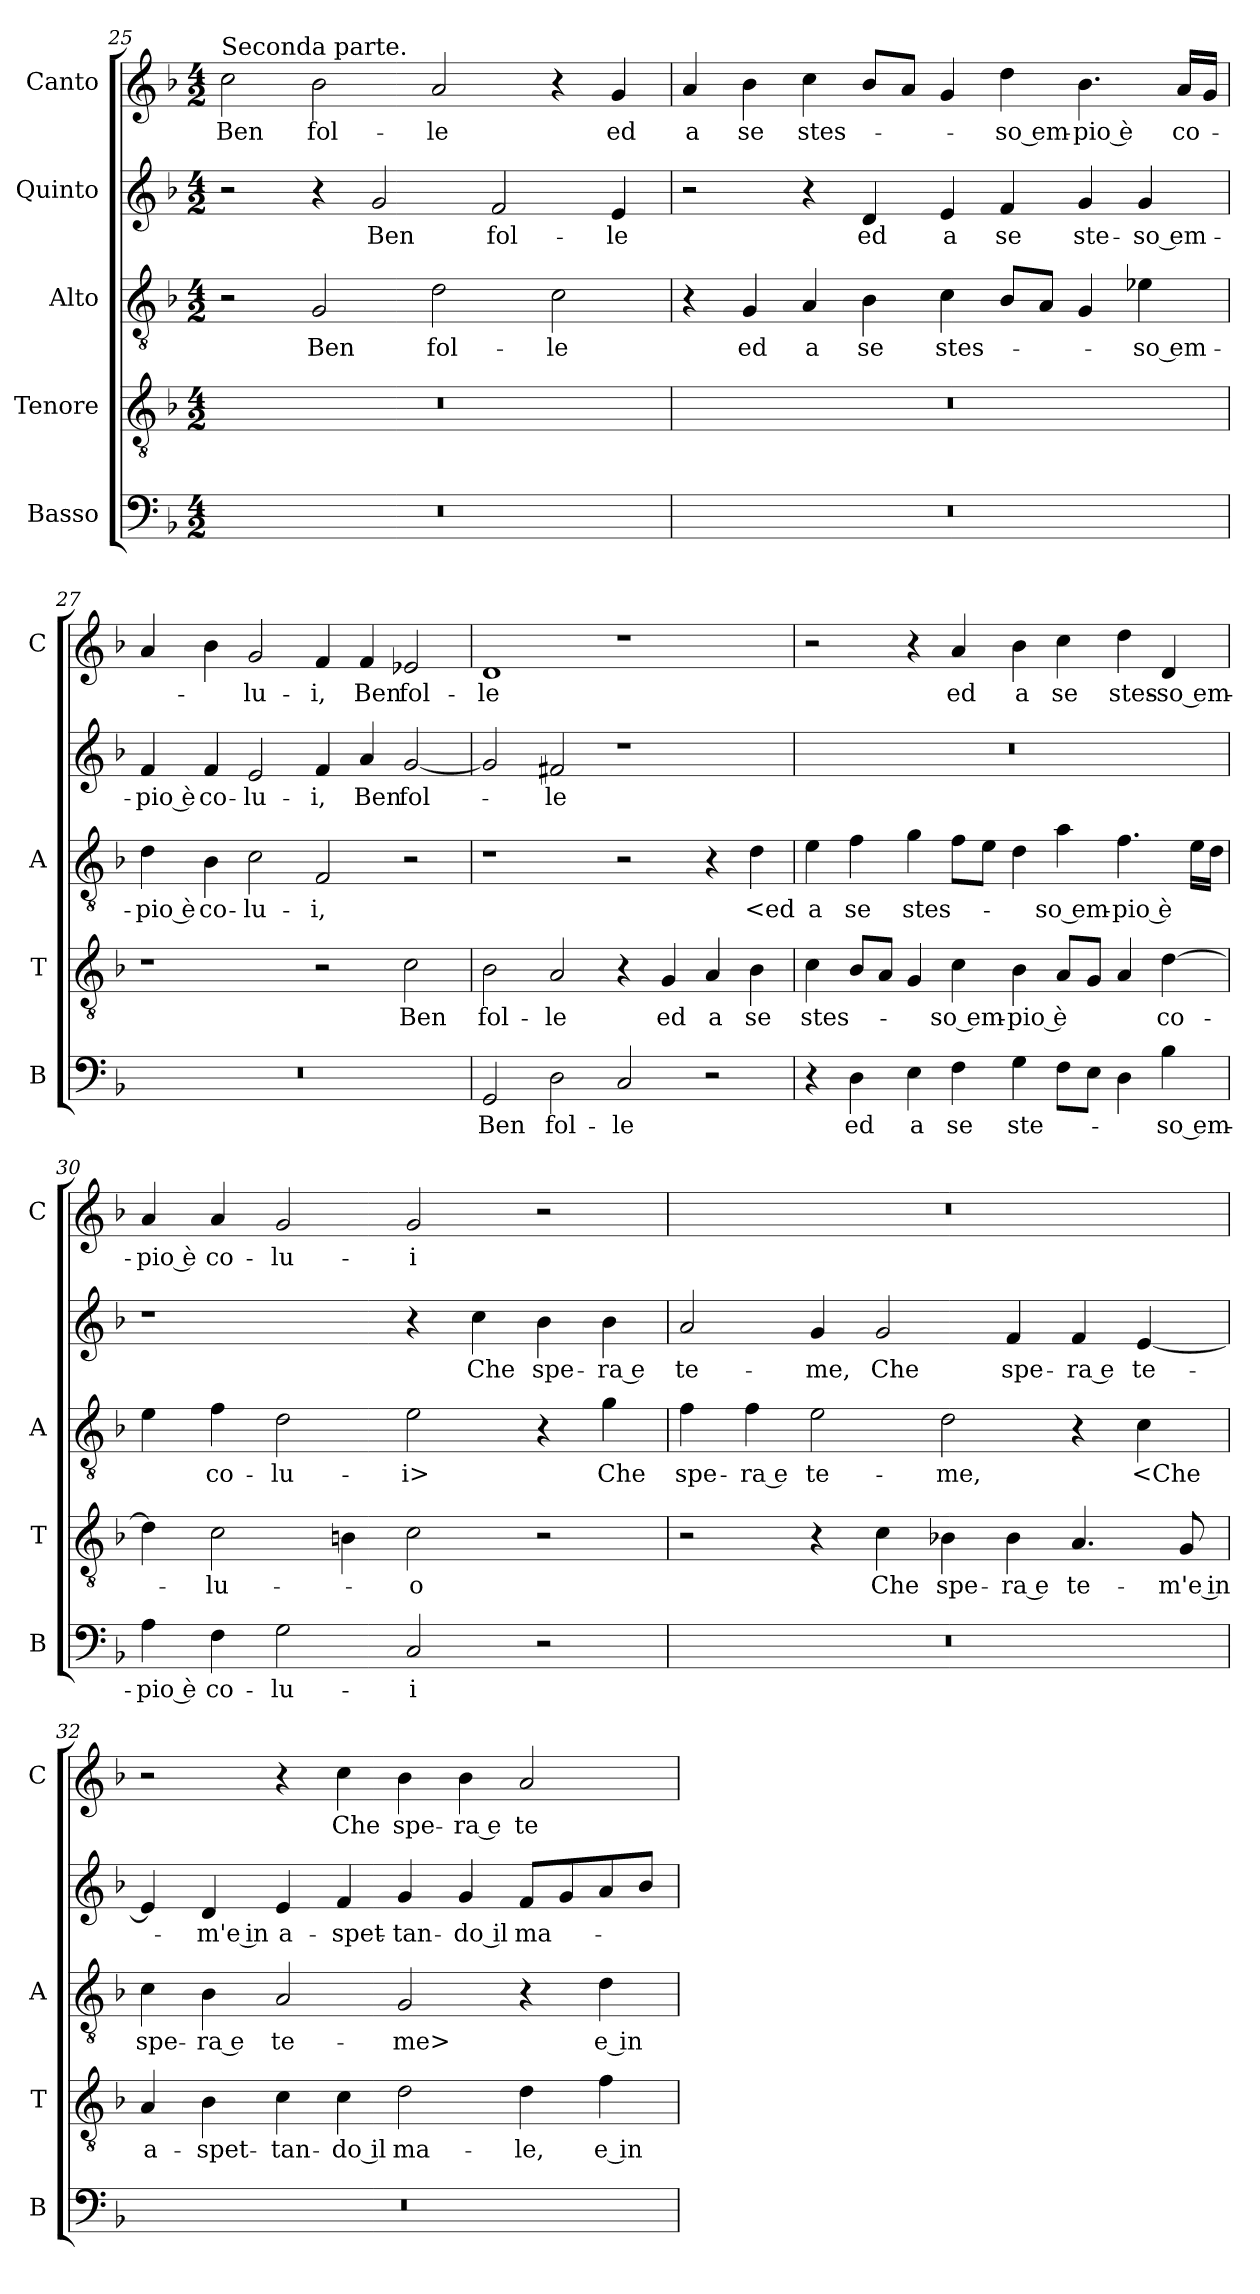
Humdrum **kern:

**kern	**text	**kern	**text	**kern	**text	**kern	**text	**kern	**text
*part5	*part5	*part4	*part4	*part3	*part3	*part2	*part2	*part1	*part1
*staff5	*staff5	*staff4	*staff4	*staff3	*staff3	*staff2	*staff2	*staff1	*staff1
*I"Basso	*	*I"Tenore	*	*I"Alto	*	*I"Quinto	*	*I"Canto	*
*I'B	*	*I'T	*	*I'A	*	*	*	*I'C	*
*clefF4	*	*clefGv2	*	*clefGv2	*	*clefG2	*	*clefG2	*
*k[b-]	*	*k[b-]	*	*k[b-]	*	*k[b-]	*	*k[b-]	*
*F:	*	*F:	*	*F:	*	*F:	*	*F:	*
*M4/2	*	*M4/2	*	*M4/2	*	*M4/2	*	*M4/2	*
=25	=25	=25	=25	=25	=25	=25	=25	=25	=25
!	!	!	!	!	!	!	!	!LO:TX:a:t=Seconda parte.	!
0r	.	0r	.	2r	.	2r	.	2cc	Ben
.	.	.	.	2G	Ben	4r	.	2b-	fol-
.	.	.	.	.	.	2g	Ben	.	.
.	.	.	.	2d	fol-	.	.	2a	-le
.	.	.	.	.	.	2f	fol-	.	.
.	.	.	.	2c	-le	.	.	4r	.
.	.	.	.	.	.	4e	-le	4g	ed
=26	=26	=26	=26	=26	=26	=26	=26	=26	=26
0r	.	0r	.	4r	.	2r	.	4a	a
.	.	.	.	4G	ed	.	.	4b-	se
.	.	.	.	4A	a	4r	.	4cc	stes-
.	.	.	.	4B-	se	4d	ed	8b-L	.
.	.	.	.	.	.	.	.	8aJ	.
.	.	.	.	4c	stes-	4e	a	4g	.
.	.	.	.	8B-L	.	4f	se	4dd	-so em-
.	.	.	.	8AJ	.	.	.	.	.
.	.	.	.	4G	.	4g	ste-	4.b-	-pio è
.	.	.	.	4e-X	-so em-	4g	-so em-	.	.
.	.	.	.	.	.	.	.	16aLL	co-
.	.	.	.	.	.	.	.	16gJJ	.
=27	=27	=27	=27	=27	=27	=27	=27	=27	=27
0r	.	1r	.	4d	-pio è	4f	-pio è	4a	.
.	.	.	.	4B-	co-	4f	co-	4b-	.
.	.	.	.	2c	-lu-	2e	-lu-	2g	-lu-
.	.	2r	.	2F	-i,	4f	-i,	4f	-i,
.	.	.	.	.	.	4a	Ben	4f	Ben
.	.	2c	Ben	2r	.	[2g	fol-	2e-X	fol-
=28	=28	=28	=28	=28	=28	=28	=28	=28	=28
2GG	Ben	2B-	fol-	1r	.	2g]	.	1d	-le
2D	fol-	2A	-le	.	.	2f#X	-le	.	.
2C	-le	4r	.	2r	.	1r	.	1r	.
.	.	4G	ed	.	.	.	.	.	.
2r	.	4A	a	4r	.	.	.	.	.
.	.	4B-	se	4d	<ed	.	.	.	.
=29	=29	=29	=29	=29	=29	=29	=29	=29	=29
4r	.	4c	stes-	4e	a	0r	.	2r	.
4D	ed	8B-L	.	4f	se	.	.	.	.
.	.	8AJ	.	.	.	.	.	.	.
4E	a	4G	.	4g	stes-	.	.	4r	.
4F	se	4c	-so em-	8fL	.	.	.	4a	ed
.	.	.	.	8eJ	.	.	.	.	.
4G	ste-	4B-	-pio è	4d	.	.	.	4b-	a
8FL	.	8AL	.	4a	-so em-	.	.	4cc	se
8EJ	.	8GJ	.	.	.	.	.	.	.
4D	.	4A	.	4.f	-pio è	.	.	4dd	stes-
4B-	-so em-	[4d	co-	.	.	.	.	4d	-so em-
.	.	.	.	16eLL	.	.	.	.	.
.	.	.	.	16dJJ	.	.	.	.	.
=30	=30	=30	=30	=30	=30	=30	=30	=30	=30
4A	-pio è	4d]	.	4e	.	1r	.	4a	-pio è
4F	co-	2c	-lu-	4f	co-	.	.	4a	co-
2G	-lu-	.	.	2d	-lu-	.	.	2g	-lu-
.	.	4Bn	.	.	.	.	.	.	.
2C	-i	2c	-o	2e	-i>	4r	.	2g	-i
.	.	.	.	.	.	4cc	Che	.	.
2r	.	2r	.	4r	.	4b-	spe-	2r	.
.	.	.	.	4g	Che	4b-	-ra e	.	.
=31	=31	=31	=31	=31	=31	=31	=31	=31	=31
0r	.	2r	.	4f	spe-	2a	te-	0r	.
.	.	.	.	4f	-ra e	.	.	.	.
.	.	4r	.	2e	te-	4g	-me,	.	.
.	.	4c	Che	.	.	2g	Che	.	.
.	.	4B-X	spe-	2d	-me,	.	.	.	.
.	.	4B-	-ra e	.	.	4f	spe-	.	.
.	.	4.A	te-	4r	.	4f	-ra e	.	.
.	.	.	.	4c	<Che	[4e	te-	.	.
.	.	8G	-m'e in	.	.	.	.	.	.
=32	=32	=32	=32	=32	=32	=32	=32	=32	=32
0r	.	4A	a-	4c	spe-	4e]	.	2r	.
.	.	4B-	-spet-	4B-	-ra e	4d	-m'e in	.	.
.	.	4c	-tan-	2A	te-	4e	a-	4r	.
.	.	4c	-do il	.	.	4f	-spet-	4cc	Che
.	.	2d	ma-	2G	-me>	4g	-tan-	4b-	spe-
.	.	.	.	.	.	4g	-do il	4b-	-ra e
.	.	4d	-le,	4r	.	8fL	ma-	2a	te-
.	.	.	.	.	.	8g	.	.	.
.	.	4f	e in	4d	e in	8a	.	.	.
.	.	.	.	.	.	8b-J	.	.	.
=	=	=	=	=	=	=	=	=	=
*-	*-	*-	*-	*-	*-	*-	*-	*-	*-
